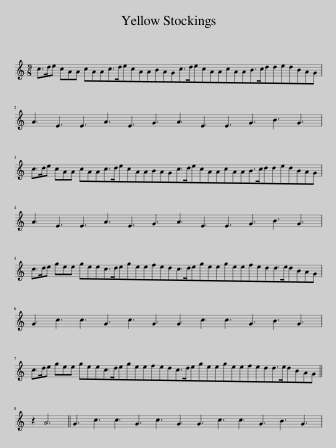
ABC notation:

X:1
L:1/8
M:9/8
I:linebreak $
K:C
V:1 treble
V:1
 c>de cAA cAAc>decAABAGc>decAAcAAB>cddedBAG |$ A3 E3 E3 A3 E3 G3 A3 E3 E3 G3 B3 G3 |$ c>de cAA cAAc>decAABAGc>decAAcAAB>cddedBAG |$ A3 E3 E3 A3 E3 G3 A3 E3 E3 G3 B3 G3 |$ c>de gee geec>degeefedc>degeegeefedd>edBAG |$ %5
 G3 c3 c3 G3 c3 G3 G3 c3 c3 G3 B3 G3 |$ c>de gee geec>degeefedc>degeegeefedd>edBAG ||$ z2 A6 || G3 c3 c3 G3 c3 G3 G3 c3 c3 G3 B3 G3 | %9
